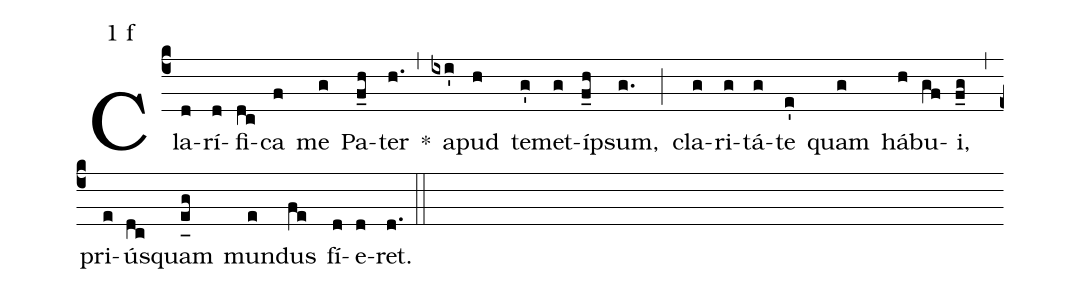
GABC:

mode:1 f;
%%
(c4) Cla(d)rí(d)fi(dc)ca(f) me(g) Pa(f_h)ter(h.) *(,) a(ixi')pud(h) te(g')met(g)í(f_h)psum,(g.) (;) cla(g)ri(g)tá(g)te(e') quam(g) há(h)bu(gf)i,(f_g) (,) pri(e)ús(dc)quam(e_[uh:l]g) mun(e)dus(fe) fí(d)e(d)ret.(d.) (::)
